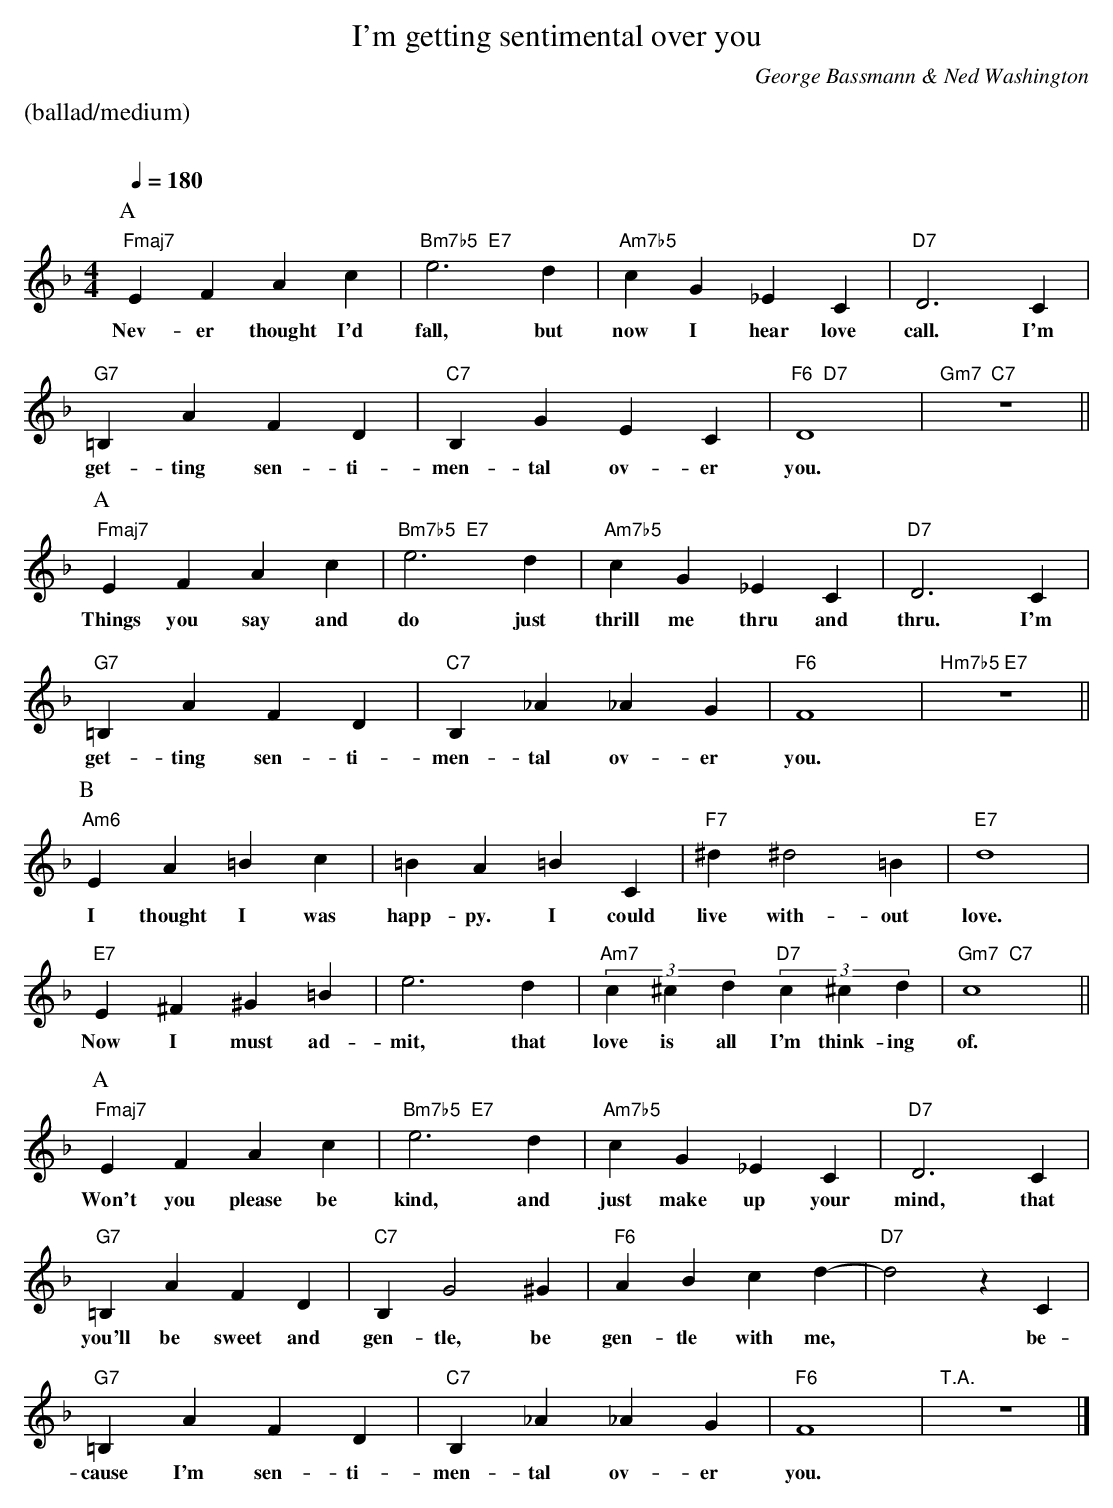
X:1
T:I'm getting sentimental over you
M:4/4
L:1/4
C:George Bassmann & Ned Washington
Q:1/4=180
K:F
%%text (ballad/medium)
%%vskip 20
P:A
"Fmaj7"EFAc|"Bm7b5  E7"e3d|"Am7b5"cG_EC|"D7"D3C|
w: Nev-er thought I'd fall, but now I hear love call. I'm
"G7"=B,AFD|"C7"B,GEC|"F6  D7"D4|"Gm7  C7"z4||
w:get-ting sen-ti-men-tal ov-er you.
P:A
"Fmaj7"EFAc|"Bm7b5  E7"e3d|"Am7b5"cG_EC|"D7"D3C|
w:Things you say and do just thrill me thru and thru. I'm
"G7"=B,AFD|"C7"B,_A_AG|"F6"F4|"Hm7b5 E7"z4||
w:get-ting sen-ti-men-tal ov-er you.
P:B
"Am6"EA=Bc|=BA=BC|"F7"^d^d2=B|"E7"d4|
w:I thought I was happ-py. I could live with-out love.
"E7"E^F^G=B|e3d|"Am7"(3c^cd "D7" (3c^cd|"Gm7  C7"c4||
w:Now I must ad-mit, that love is all I'm think-ing of.
P:A
"Fmaj7"EFAc|"Bm7b5  E7"e3d|"Am7b5"cG_EC|"D7"D3C|
w:Won't you please be kind, and just make up your mind, that
"G7"=B,AFD|"C7"B,G2^G|"F6"ABcd-|"D7"d2zC|
w:you'll be sweet and gen-tle, be gen-tle with me, * be-
"G7"=B,AFD|"C7"B,_A_AG|"F6"F4|"T.A."z4|]
w:cause I'm sen-ti-men-tal ov-er you.
